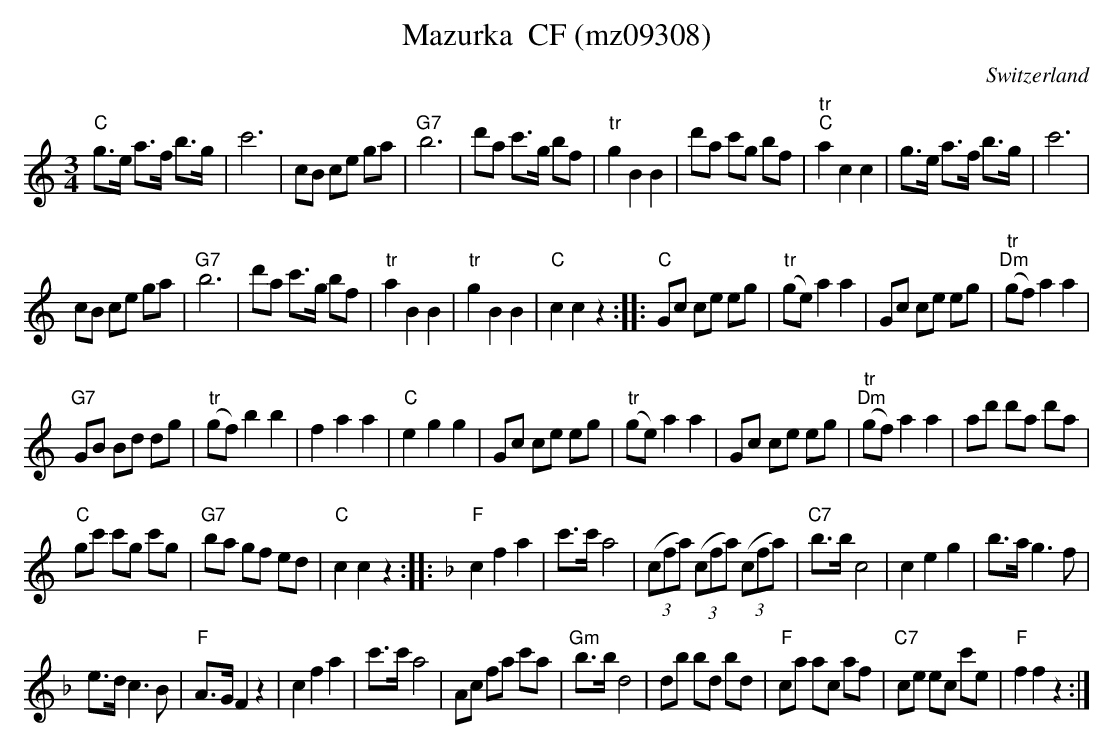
X:1
T:Mazurka  CF (mz09308)
M:3/4
L:1/8
O:Switzerland
K:C major
"C"g>e a>f b>g | c'6 | cB ce ga | "G7"b6 | d'a c'>g bf | "tr"g2B2B2 | d'a c'g bf | "tr""C"a2c2c2 | g>e a>f b>g | c'6 |
cB ce ga | "G7"b6 | d'a c'>g bf | "tr"a2B2B2 | "tr"g2B2B2 | "C"c2c2z2 :: "C"Gc ce eg | ("tr"ge)a2a2 | Gc ce eg | ("tr""Dm"gf)a2a2 |
"G7"GB Bd dg | ("tr"gf)b2b2 | f2a2a2 | "C"e2g2g2 | Gc ce eg | ("tr"ge)a2a2 | Gc ce eg | ("tr""Dm"gf)a2a2 | ad' d'a d'a |
"C"gc' c'g c'g | "G7"ba gf ed | "C"c2c2z2 :: [K:F] "F"c2f2a2 | c'>c'a4 | ((3cfa) ((3cfa) ((3cfa) | "C7"b>bc4 | c2e2g2 | b>a g3f |
e>d c3B | "F"A>G F2z2 | c2f2a2 | c'>c'a4 | Ac fa c'a | "Gm"b>bd4 | db bd bd | "F"ca ac af | "C7"ce ec c'e | "F"f2f2z2 :|
